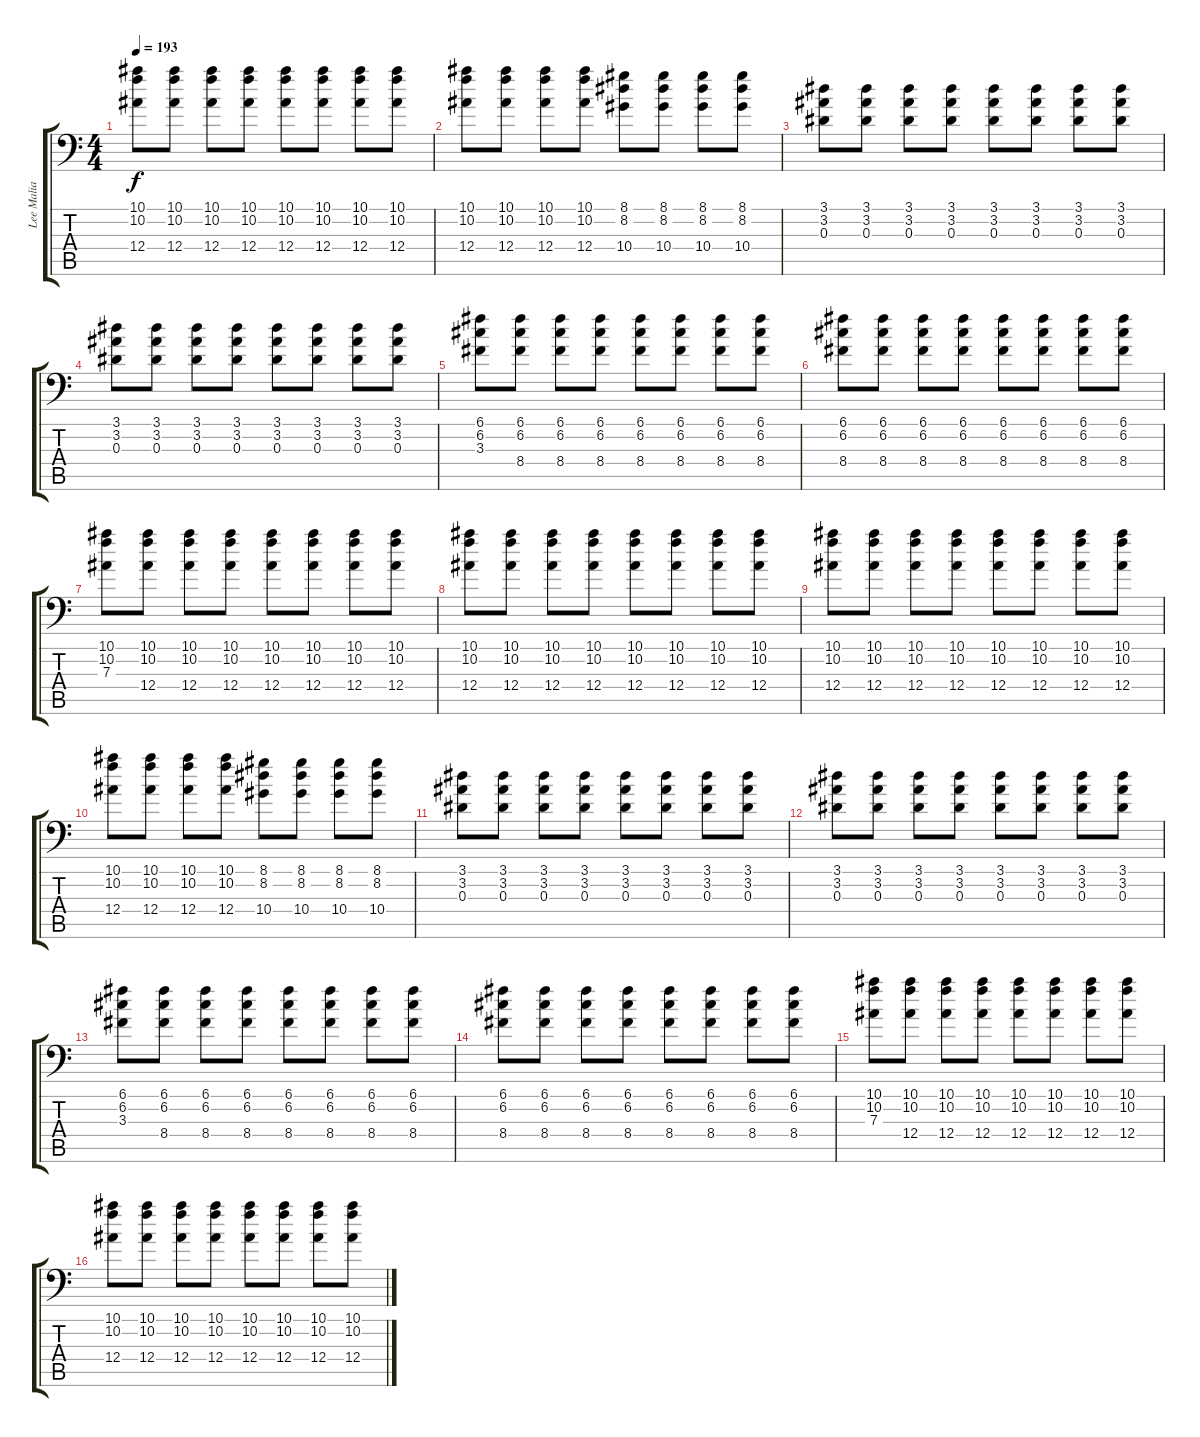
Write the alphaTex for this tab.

\track ("Lee Malia" "Lee Malia") {instrument distortionguitar}
\staff {score tabs}
\tuning (C4 G3 Eb3 Bb2 F2 Bb1) {hide}
\ts (4 4)
\tempo 193
\clef f4
\ks c
(10.1 10.2 12.4).8{dy f} (10.1 10.2 12.4).8 (10.1 10.2 12.4).8 (10.1 10.2 12.4).8 (10.1 10.2 12.4).8 (10.1 10.2 12.4).8 (10.1 10.2 12.4).8 (10.1 10.2 12.4).8 |
(10.1 10.2 12.4).8 (10.1 10.2 12.4).8 (10.1 10.2 12.4).8 (10.1 10.2 12.4).8 (8.1 8.2 10.4).8 (8.1 8.2 10.4).8 (8.1 8.2 10.4).8 (8.1 8.2 10.4).8 |
(3.1 3.2 0.3).8 (3.1 3.2 0.3).8 (3.1 3.2 0.3).8 (3.1 3.2 0.3).8 (3.1 3.2 0.3).8 (3.1 3.2 0.3).8 (3.1 3.2 0.3).8 (3.1 3.2 0.3).8 |
(3.1 3.2 0.3).8 (3.1 3.2 0.3).8 (3.1 3.2 0.3).8 (3.1 3.2 0.3).8 (3.1 3.2 0.3).8 (3.1 3.2 0.3).8 (3.1 3.2 0.3).8 (3.1 3.2 0.3).8 |
(6.1 6.2 3.3).8 (6.1 6.2 8.4).8 (6.1 6.2 8.4).8 (6.1 6.2 8.4).8 (6.1 6.2 8.4).8 (6.1 6.2 8.4).8 (6.1 6.2 8.4).8 (6.1 6.2 8.4).8 |
(6.1 6.2 8.4).8 (6.1 6.2 8.4).8 (6.1 6.2 8.4).8 (6.1 6.2 8.4).8 (6.1 6.2 8.4).8 (6.1 6.2 8.4).8 (6.1 6.2 8.4).8 (6.1 6.2 8.4).8 |
(10.1 10.2 7.3).8 (10.1 10.2 12.4).8 (10.1 10.2 12.4).8 (10.1 10.2 12.4).8 (10.1 10.2 12.4).8 (10.1 10.2 12.4).8 (10.1 10.2 12.4).8 (10.1 10.2 12.4).8 |
(10.1 10.2 12.4).8 (10.1 10.2 12.4).8 (10.1 10.2 12.4).8 (10.1 10.2 12.4).8 (10.1 10.2 12.4).8 (10.1 10.2 12.4).8 (10.1 10.2 12.4).8 (10.1 10.2 12.4).8 |
(10.1 10.2 12.4).8 (10.1 10.2 12.4).8 (10.1 10.2 12.4).8 (10.1 10.2 12.4).8 (10.1 10.2 12.4).8 (10.1 10.2 12.4).8 (10.1 10.2 12.4).8 (10.1 10.2 12.4).8 |
(10.1 10.2 12.4).8 (10.1 10.2 12.4).8 (10.1 10.2 12.4).8 (10.1 10.2 12.4).8 (8.1 8.2 10.4).8 (8.1 8.2 10.4).8 (8.1 8.2 10.4).8 (8.1 8.2 10.4).8 |
(3.1 3.2 0.3).8 (3.1 3.2 0.3).8 (3.1 3.2 0.3).8 (3.1 3.2 0.3).8 (3.1 3.2 0.3).8 (3.1 3.2 0.3).8 (3.1 3.2 0.3).8 (3.1 3.2 0.3).8 |
(3.1 3.2 0.3).8 (3.1 3.2 0.3).8 (3.1 3.2 0.3).8 (3.1 3.2 0.3).8 (3.1 3.2 0.3).8 (3.1 3.2 0.3).8 (3.1 3.2 0.3).8 (3.1 3.2 0.3).8 |
(6.1 6.2 3.3).8 (6.1 6.2 8.4).8 (6.1 6.2 8.4).8 (6.1 6.2 8.4).8 (6.1 6.2 8.4).8 (6.1 6.2 8.4).8 (6.1 6.2 8.4).8 (6.1 6.2 8.4).8 |
(6.1 6.2 8.4).8 (6.1 6.2 8.4).8 (6.1 6.2 8.4).8 (6.1 6.2 8.4).8 (6.1 6.2 8.4).8 (6.1 6.2 8.4).8 (6.1 6.2 8.4).8 (6.1 6.2 8.4).8 |
(10.1 10.2 7.3).8 (10.1 10.2 12.4).8 (10.1 10.2 12.4).8 (10.1 10.2 12.4).8 (10.1 10.2 12.4).8 (10.1 10.2 12.4).8 (10.1 10.2 12.4).8 (10.1 10.2 12.4).8 |
(10.1 10.2 12.4).8 (10.1 10.2 12.4).8 (10.1 10.2 12.4).8 (10.1 10.2 12.4).8 (10.1 10.2 12.4).8 (10.1 10.2 12.4).8 (10.1 10.2 12.4).8 (10.1 10.2 12.4).8
